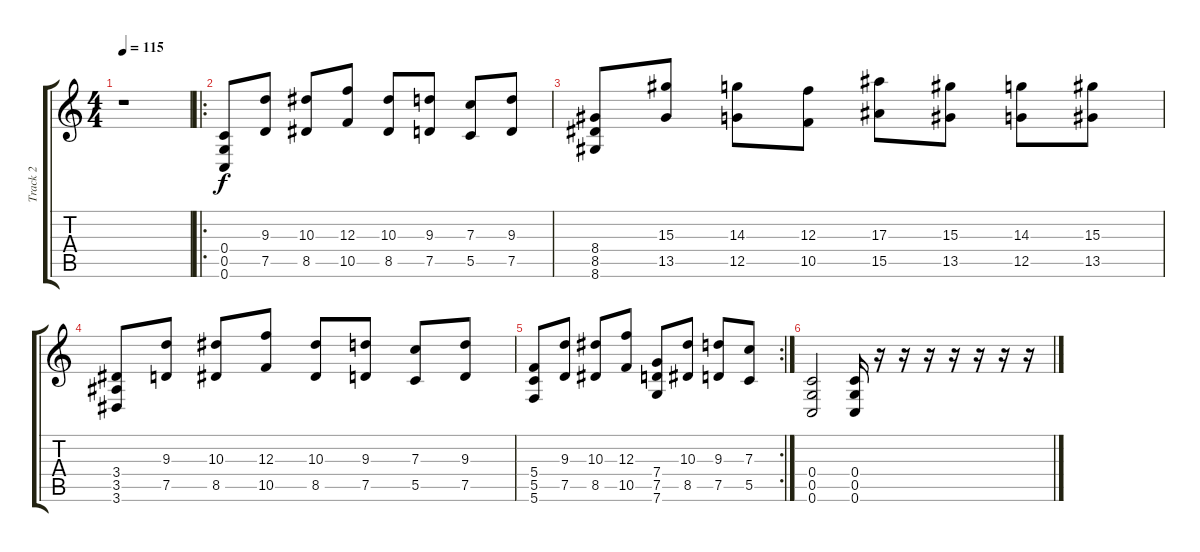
\track ("Track 2" "Track 2") {instrument overdrivenguitar}
\staff {score tabs}
\tuning (D4 A3 F3 C3 G2 C2) {hide}
\ts (4 4)
\tempo 115
\clef g2
\ks c
r.1{dy f} |
\ro
(0.4 0.5 0.6).8 (9.3 7.5).8 (10.3 8.5).8 (12.3 10.5).8 (10.3 8.5).8 (9.3 7.5).8 (7.3 5.5).8 (9.3 7.5).8 |
(8.4 8.5 8.6).8 (15.3 13.5).8 (14.3 12.5).8 (12.3 10.5).8 (17.3 15.5).8 (15.3 13.5).8 (14.3 12.5).8 (15.3 13.5).8 |
(3.4 3.5 3.6).8 (9.3 7.5).8 (10.3 8.5).8 (12.3 10.5).8 (10.3 8.5).8 (9.3 7.5).8 (7.3 5.5).8 (9.3 7.5).8 |
\rc 2
(5.4 5.5 5.6).8 (9.3 7.5).8 (10.3 8.5).8 (12.3 10.5).8 (7.4 7.5 7.6).8 (10.3 8.5).8 (9.3 7.5).8 (7.3 5.5).8 |
(0.4 0.5 0.6).2 (0.4 0.5 0.6).16 r.16 r.16 r.16 r.16 r.16 r.16 r.16
